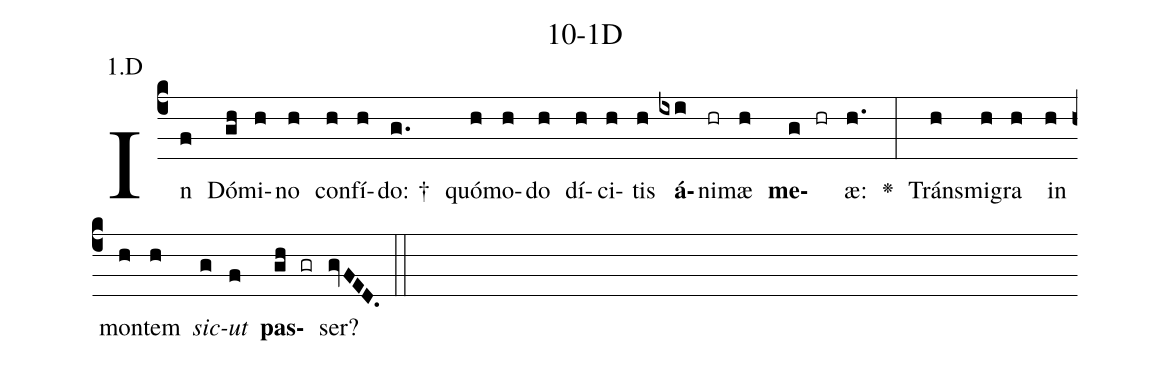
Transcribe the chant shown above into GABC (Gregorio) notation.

name: 10-1D;
annotation: 1.D;
%%
(c4)In(f) Dó(gh)mi(h)no(h) con(h)fí(h)do: †(g.) quó(h)mo(h)do(h) dí(h)ci(h)tis(h) <b>á</b>(ixi)ni(hr)mæ(h) <b>me</b>(g hr)æ:(h.) <v>\greheightstar</v>(:) Tráns(h)mi(h)gra(h) in(h) mon(h)tem(h) <i>sic</i>(g)<i>ut</i>(f) <b>pas</b>(gh gr)ser?(gvFED.) (::)


%E(h) u(h) o(g) u(f) a(gh) e.(gvFED.) (::)
